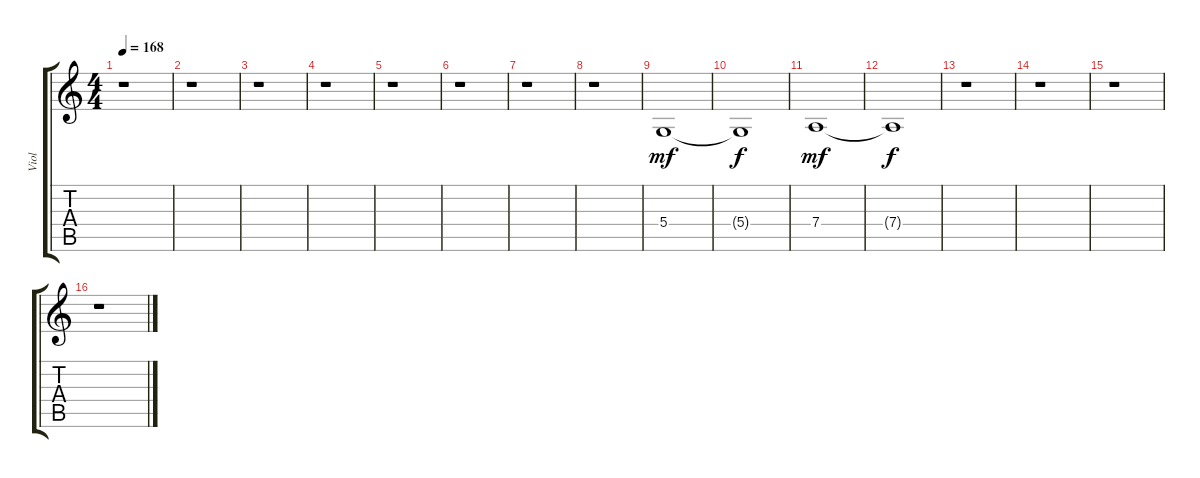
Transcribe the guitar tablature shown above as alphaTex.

\track ("Viol" "Viol") {instrument violin}
\staff {score tabs}
\tuning (E4 B3 G3 D3 A2 E2) {hide}
\ts (4 4)
\tempo 168
\clef g2
\ks c
r.1{dy mf} |
r.1 |
r.1 |
r.1 |
r.1 |
r.1 |
r.1 |
r.1 |
5.4.1 |
5.4{t}.1{dy f} |
7.4.1{dy mf} |
7.4{t}.1{dy f} |
\section ("" "")
r.1 |
r.1 |
r.1 |
r.1
